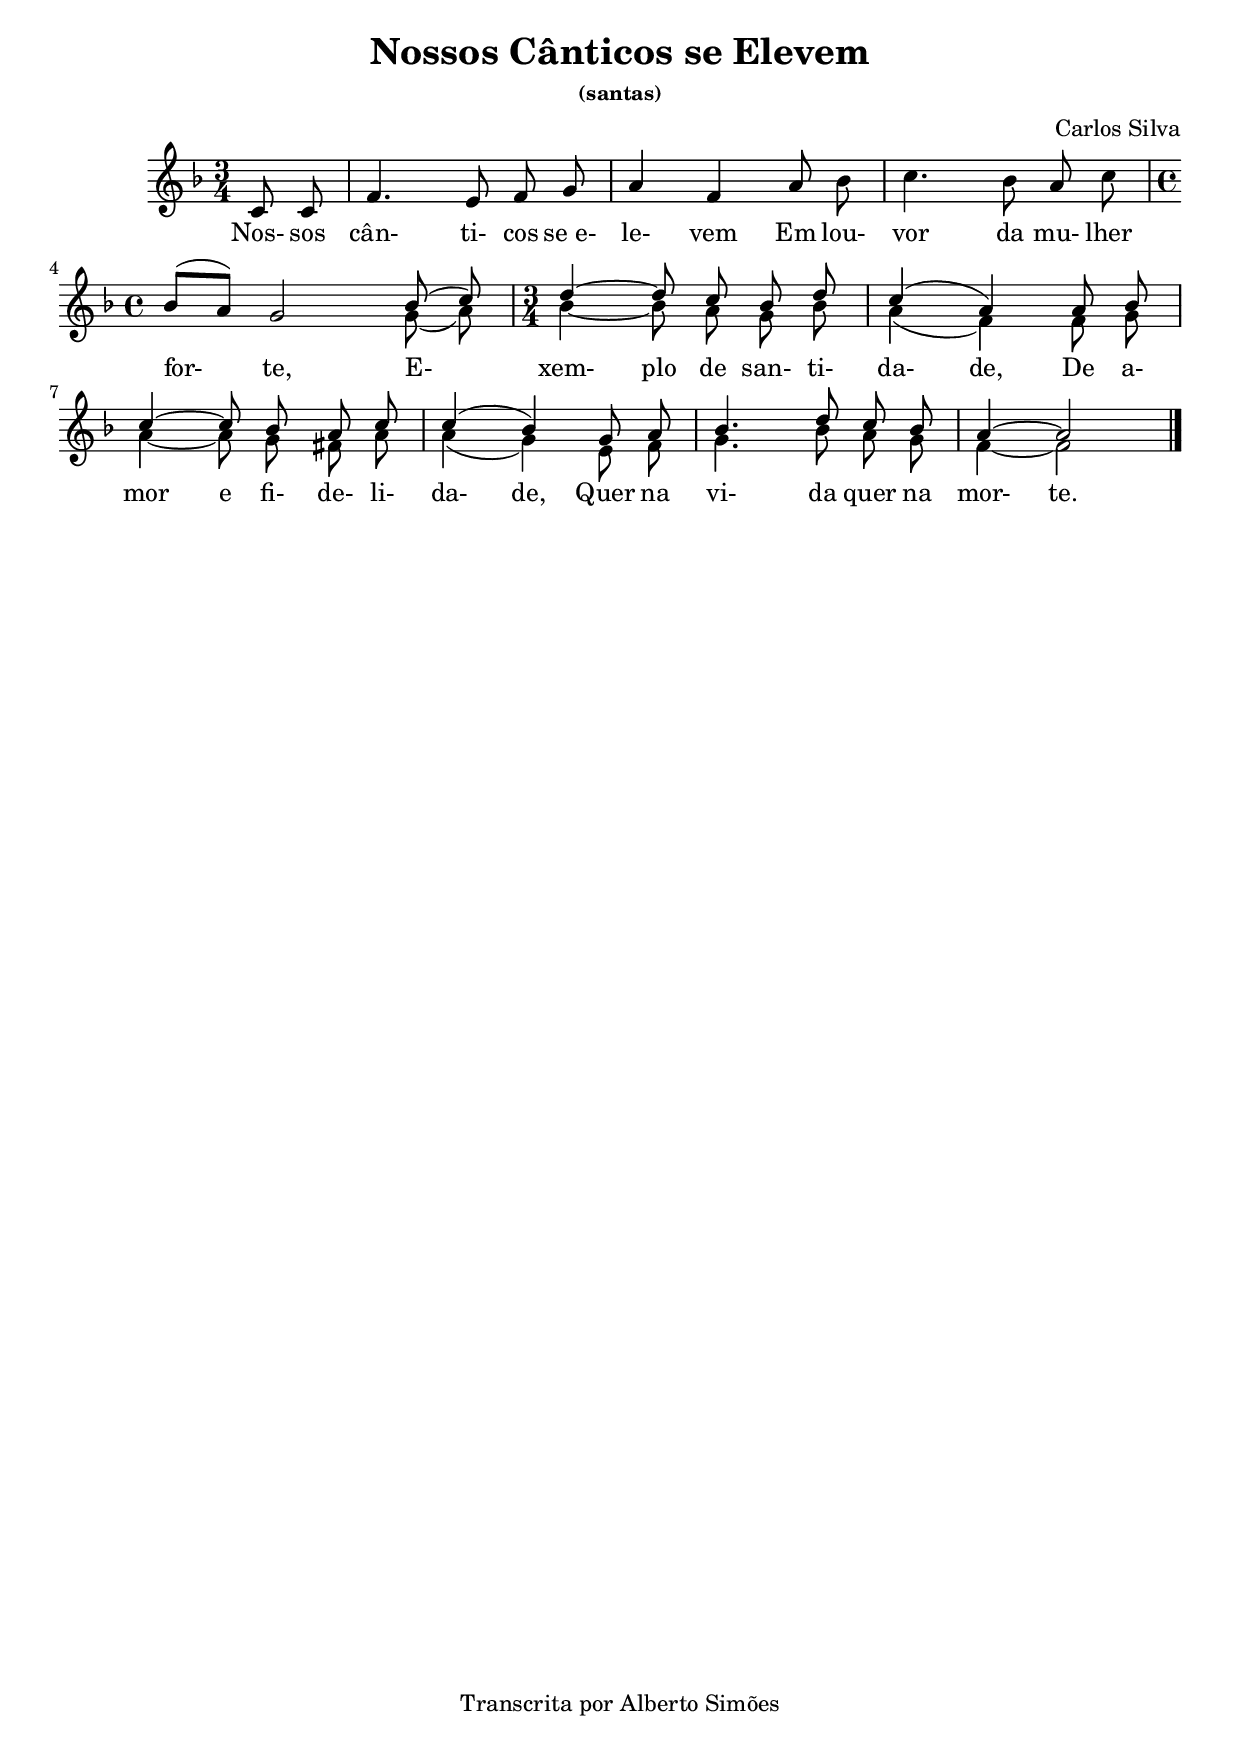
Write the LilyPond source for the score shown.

\version "2.14.0"

\header {
  title = "Nossos Cânticos se Elevem"
  subsubtitle = "(santas)"
  
  composer = "Carlos Silva"
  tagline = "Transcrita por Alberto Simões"

  ocasioes = "misc"
  seccao   = "misc"

}

melodyA = \relative c' {
  \time 3/4
  \key f \major 
  \autoBeamOff
  \voiceOne

  \stemNeutral
  \partial 4 c8 c | f4. e8 f g | a4 f a8 bes | c4. bes8 a c | \break
  \stemUp
  \time 4/4 bes8[( a)] g2 bes8( c) | 
  \set melismaBusyProperties = #'()
  \time 3/4 d4 ~ d8 c bes d | c4( a) a8 bes | \break
  c4 ~ c8 bes a c | c4( bes) g8 a | bes4. d8 c bes | a4 ~ a2 \bar "|."
}

melodyB = \relative c'' {
  \time 3/4
  \key f \major 
  \autoBeamOff
  \voiceTwo

  \partial 4 s4 | s2. | s2. | s2. |
  \time 4/4
  s2. g8( a) | \time 3/4 bes4 ~ bes8 a g bes | a4( f) f8 g |
  a4 ~ a8 g fis a | a4( g) e8 f | g4. bes8 a g | f4~f2 \bar "|."
}

melody = {
  <<
    \new Voice = "mel" \melodyA
    \new Voice \melodyB
  >>
}


text = \lyricmode {
  Nos- sos cân- ti- cos se_e- le- vem
  Em lou- vor da mu- lher for- te,
  E- xem- plo de san- ti- da- de,
  De a- mor e fi- de- li- da- de,
  Quer na vi- da quer na mor- te.
}

\score {
  <<
    \new Staff \melody    
    \new Lyrics \lyricsto mel \text
  >>
  \layout {
    \context {
      \Staff \RemoveEmptyStaves 
      \override VerticalAxisGroup #'remove-first = ##t
    }
  }
  \midi {
    \context {
      \Score
      tempoWholesPerMinute = #(ly:make-moment 100 4)
    }
  }
}


